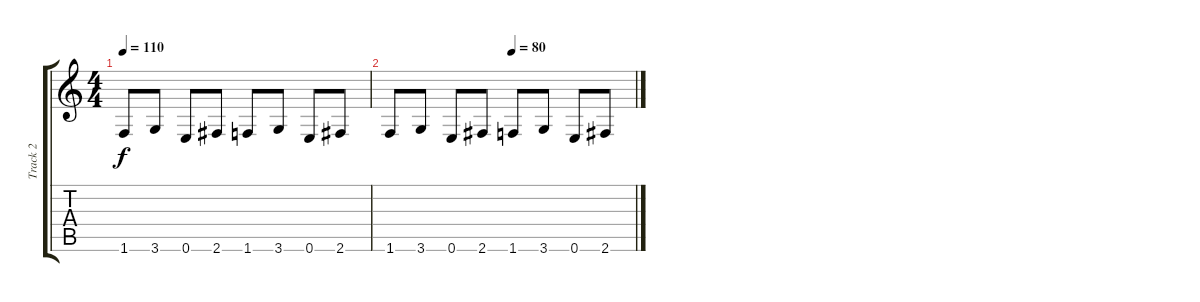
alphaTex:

\track ("Track 2" "Track 2") {instrument overdrivenguitar}
\staff {score tabs}
\tuning (E4 B3 G3 D3 A2 E2) {hide}
\ts (4 4)
\tempo 110
\clef g2
\ks c
1.6.8{dy f} 3.6.8 0.6.8 2.6.8 1.6.8 3.6.8 0.6.8 2.6.8 |
\tempo (80 0.5)
1.6.8 3.6.8 0.6.8 2.6.8 1.6.8 3.6.8 0.6.8 2.6.8
